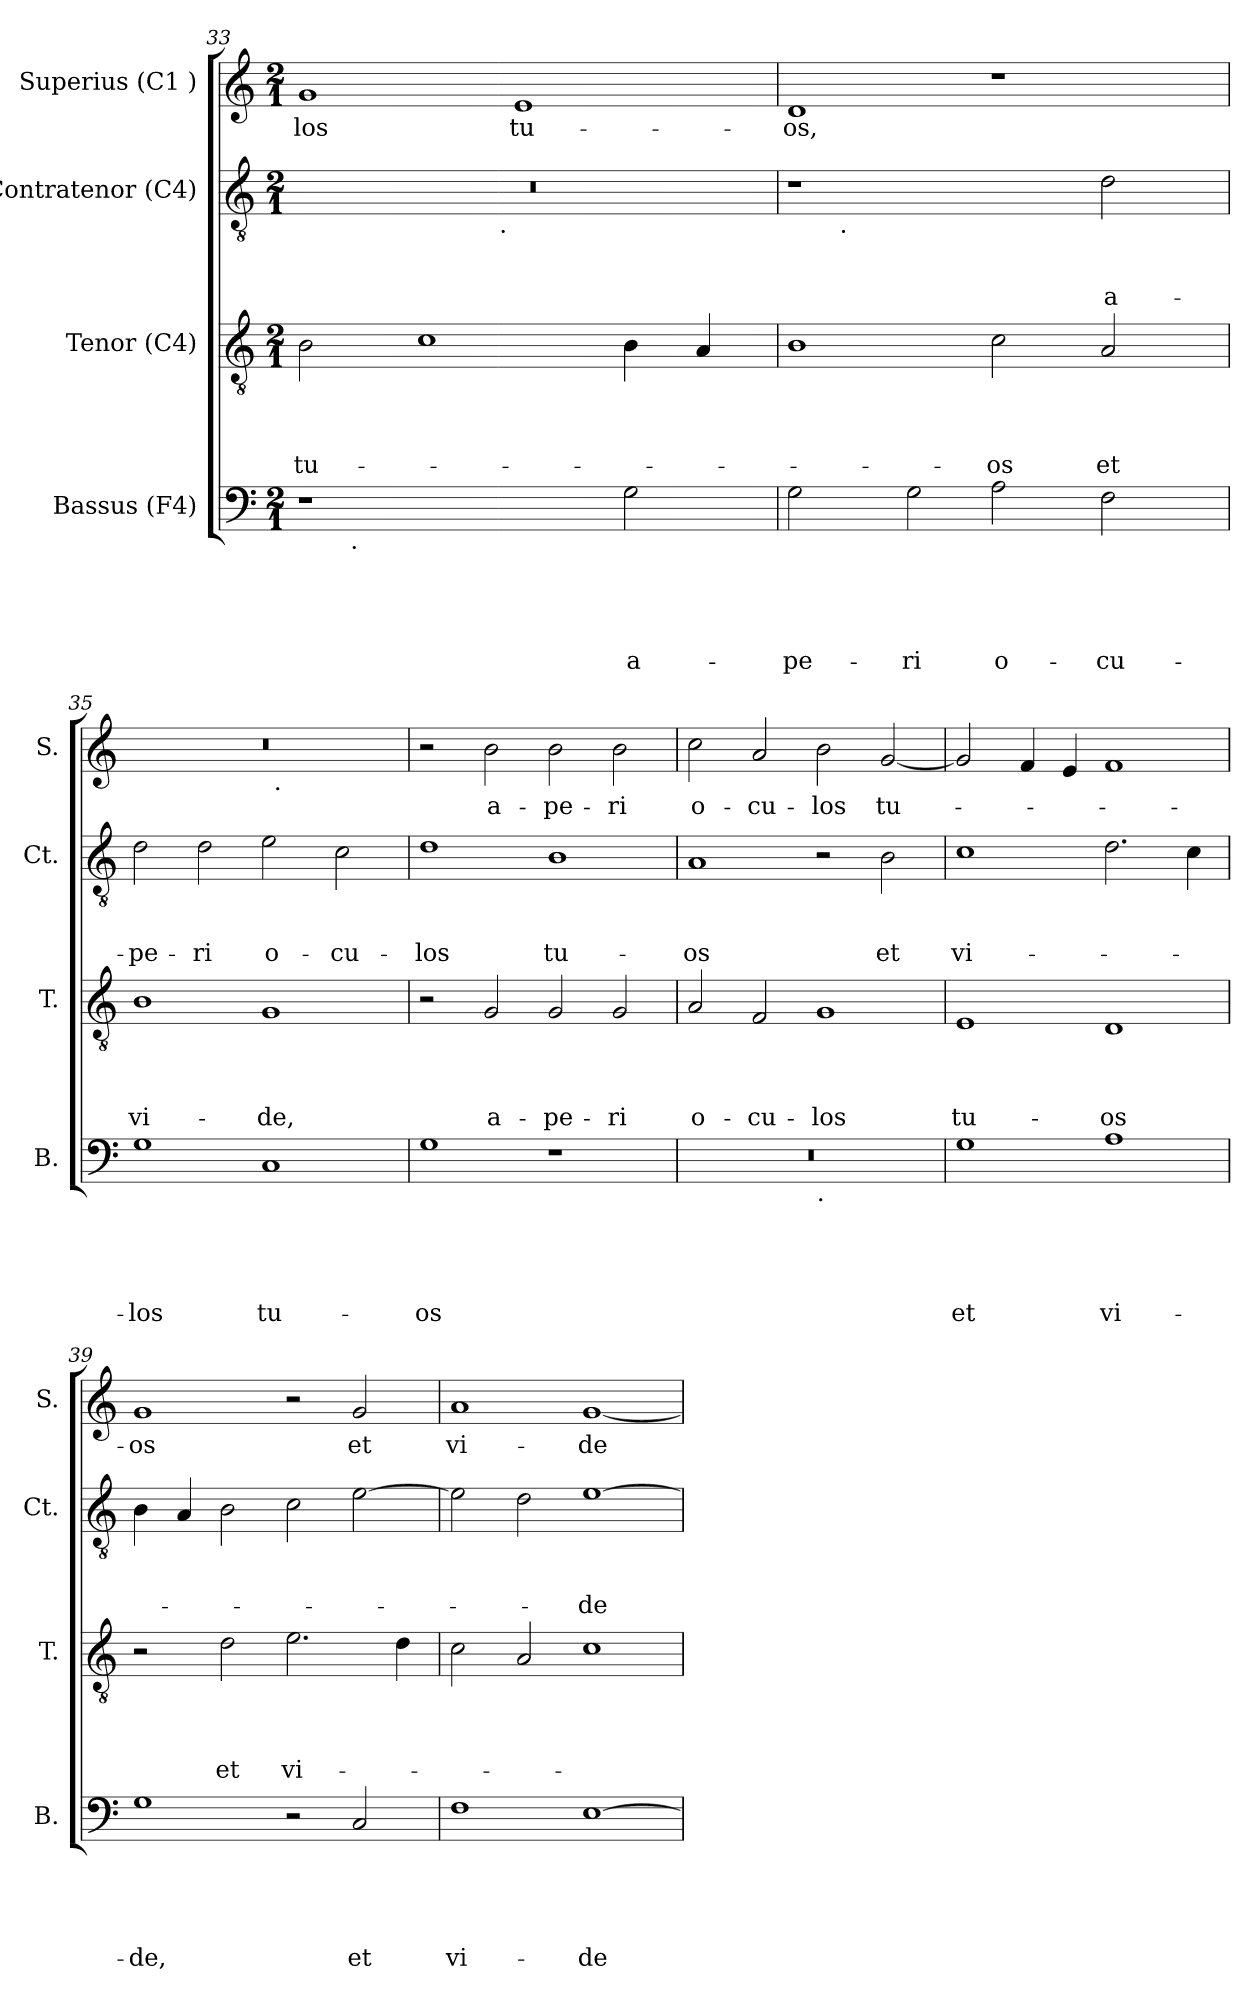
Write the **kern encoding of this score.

**kern	**text	**text	**text	**text	**text	**kern	**text	**text	**text	**text	**kern	**text	**text	**text	**kern	**text
*part4	*part4	*part4	*part4	*part4	*part4	*part3	*part3	*part3	*part3	*part3	*part2	*part2	*part2	*part2	*part1	*part1
*staff4	*staff4	*staff4	*staff4	*staff4	*staff4	*staff3	*staff3	*staff3	*staff3	*staff3	*staff2	*staff2	*staff2	*staff2	*staff1	*staff1
*I"Bassus (F4)	*	*	*	*	*	*I"Tenor (C4)	*	*	*	*	*I"Contratenor (C4)	*	*	*	*I"Superius (C1 )	*
*I'B.	*	*	*	*	*	*I'T.	*	*	*	*	*I'Ct.	*	*	*	*I'S.	*
*clefF4	*	*	*	*	*	*clefGv2	*	*	*	*	*clefGv2	*	*	*	*clefG2	*
*k[]	*	*	*	*	*	*k[]	*	*	*	*	*k[]	*	*	*	*k[]	*
*C:	*	*	*	*	*	*C:	*	*	*	*	*C:	*	*	*	*C:	*
*M2/1	*	*	*	*	*	*M2/1	*	*	*	*	*M2/1	*	*	*	*M2/1	*
=33	=33	=33	=33	=33	=33	=33	=33	=33	=33	=33	=33	=33	=33	=33	=33	=33
!	!	!	!	!	!	!	!	!	!	!LO:LY:b	!	!	!	!	!	!LO:LY:b
*^	*	*	*	*	*	*	*	*	*	*	*^	*	*	*	*	*
1r	8ryy	.	.	.	.	.	2B\	.	.	.	tu-	0r	2ryy	.	.	.	1g	-los
.	32ryy	.	.	.	.	.	.	.	.	.	.	.	.	.	.	.	.	.
!	!LO:TX:b:t=.	!	!	!	!	!	!	!	!	!	!	!	!	!	!	!	!	!
.	1ryy	.	.	.	.	.	.	.	.	.	.	.	.	.	.	.	.	.
.	.	.	.	.	.	.	1c	.	.	.	.	.	4...ryy	.	.	.	.	.
!	!	!	!	!	!	!	!	!	!	!	!	!	!LO:TX:b:t=.	!	!	!	!	!
.	.	.	.	.	.	.	.	.	.	.	.	.	1ryy	.	.	.	.	.
!	!	!	!	!	!	!	!	!	!	!	!	!	!	!	!	!	!	!LO:LY:b
2ryy	.	.	.	.	.	.	.	.	.	.	.	.	.	.	.	.	1e	tu-
.	2ryy	.	.	.	.	.	.	.	.	.	.	.	.	.	.	.	.	.
!	!	!	!	!	!	!LO:LY:b	!	!	!	!	!	!	!	!	!	!	!	!
2G\	.	.	.	.	.	a-	4B\	.	.	.	.	.	.	.	.	.	.	.
.	4ryy	.	.	.	.	.	.	.	.	.	.	.	.	.	.	.	.	.
.	.	.	.	.	.	.	4A/	.	.	.	.	.	.	.	.	.	.	.
.	16.ryy	.	.	.	.	.	.	.	.	.	.	.	.	.	.	.	.	.
.	.	.	.	.	.	.	.	.	.	.	.	.	32ryy	.	.	.	.	.
=34	=34	=34	=34	=34	=34	=34	=34	=34	=34	=34	=34	=34	=34	=34	=34	=34	=34	=34
!	!	!	!	!	!	!LO:LY:b	!	!	!	!	!	!	!	!	!	!	!	!LO:LY:b
*v	*v	*	*	*	*	*	*	*	*	*	*	*	*	*	*	*	*	*
2G\	.	.	.	.	-pe-	1B	.	.	.	.	1r	8ryy	.	.	.	1d	-os,
.	.	.	.	.	.	.	.	.	.	.	.	32ryy	.	.	.	.	.
!	!	!	!	!	!	!	!	!	!	!	!	!LO:TX:b:t=.	!	!	!	!	!
.	.	.	.	.	.	.	.	.	.	.	.	1ryy	.	.	.	.	.
!	!	!	!	!	!LO:LY:b	!	!	!	!	!	!	!	!	!	!	!	!
2G\	.	.	.	.	-ri	.	.	.	.	.	.	.	.	.	.	.	.
!	!	!	!	!	!LO:LY:b	!	!	!	!	!LO:LY:b	!	!	!	!	!	!	!
2A\	.	.	.	.	o-	2c\	.	.	.	-os	2ryy	.	.	.	.	1r	.
.	.	.	.	.	.	.	.	.	.	.	.	2ryy	.	.	.	.	.
!	!	!	!	!	!LO:LY:b	!	!	!	!	!LO:LY:b	!	!	!	!	!LO:LY:b	!	!
2F\	.	.	.	.	-cu-	2A/	.	.	.	et	2d\	.	.	.	a-	.	.
.	.	.	.	.	.	.	.	.	.	.	.	4ryy	.	.	.	.	.
.	.	.	.	.	.	.	.	.	.	.	.	16.ryy	.	.	.	.	.
!!LO:LB:g=z
=35	=35	=35	=35	=35	=35	=35	=35	=35	=35	=35	=35	=35	=35	=35	=35	=35	=35
!	!	!	!	!	!LO:LY:b	!	!	!	!	!LO:LY:b	!	!	!	!	!LO:LY:b	!	!
*	*	*	*	*	*	*	*	*	*	*	*v	*v	*	*	*	*^	*
1G	.	.	.	.	-los	1B	.	.	.	vi-	2d\	.	.	-pe-	0r	1ryy	.
!	!	!	!	!	!	!	!	!	!	!	!	!	!	!LO:LY:b	!	!	!
.	.	.	.	.	.	.	.	.	.	.	2d\	.	.	-ri	.	.	.
!	!	!	!	!	!LO:LY:b	!	!	!	!	!LO:LY:b	!	!	!	!LO:LY:b	!	!	!
1C	.	.	.	.	tu-	1G	.	.	.	-de,	2e\	.	.	o-	.	32ryy	.
!	!	!	!	!	!	!	!	!	!	!	!	!	!	!	!	!LO:TX:b:t=.	!
.	.	.	.	.	.	.	.	.	.	.	.	.	.	.	.	2ryy	.
!	!	!	!	!	!	!	!	!	!	!	!	!	!	!LO:LY:b	!	!	!
.	.	.	.	.	.	.	.	.	.	.	2c\	.	.	-cu-	.	.	.
.	.	.	.	.	.	.	.	.	.	.	.	.	.	.	.	4...ryy	.
=36	=36	=36	=36	=36	=36	=36	=36	=36	=36	=36	=36	=36	=36	=36	=36	=36	=36
!	!	!	!	!	!LO:LY:b	!	!	!	!	!	!	!	!	!LO:LY:b	!	!	!
*	*	*	*	*	*	*	*	*	*	*	*	*	*	*	*v	*v	*
1G	.	.	.	.	-os	2r	.	.	.	.	1d	.	.	-los	2r	.
!	!	!	!	!	!	!	!	!	!	!LO:LY:b	!	!	!	!	!	!LO:LY:b
.	.	.	.	.	.	2G/	.	.	.	a-	.	.	.	.	2b\	a-
!	!	!	!	!	!	!	!	!	!	!LO:LY:b	!	!	!	!LO:LY:b	!	!LO:LY:b
1r	.	.	.	.	.	2G/	.	.	.	-pe-	1B	.	.	tu-	2b\	-pe-
!	!	!	!	!	!	!	!	!	!	!LO:LY:b	!	!	!	!	!	!LO:LY:b
.	.	.	.	.	.	2G/	.	.	.	-ri	.	.	.	.	2b\	-ri
=37	=37	=37	=37	=37	=37	=37	=37	=37	=37	=37	=37	=37	=37	=37	=37	=37
!	!	!	!	!	!	!	!	!	!	!LO:LY:b	!	!	!	!LO:LY:b	!	!LO:LY:b
*^	*	*	*	*	*	*	*	*	*	*	*	*	*	*	*	*
0r	1ryy	.	.	.	.	.	2A/	.	.	.	o-	1A	.	.	-os	2cc\	o-
!	!	!	!	!	!	!	!	!	!	!	!LO:LY:b	!	!	!	!	!	!LO:LY:b
.	.	.	.	.	.	.	2F/	.	.	.	-cu-	.	.	.	.	2a/	-cu-
!	!LO:TX:b:t=.	!	!	!	!	!	!	!	!	!	!	!	!	!	!	!	!
!	!	!	!	!	!	!	!	!	!	!	!LO:LY:b	!	!	!	!	!	!LO:LY:b
.	1ryy	.	.	.	.	.	1G	.	.	.	-los	2r	.	.	.	2b\	-los
!	!	!	!	!	!	!	!	!	!	!	!	!	!	!	!LO:LY:b	!	!LO:LY:b
.	.	.	.	.	.	.	.	.	.	.	.	2B\	.	.	et	[<2g/	tu-
=38	=38	=38	=38	=38	=38	=38	=38	=38	=38	=38	=38	=38	=38	=38	=38	=38	=38
!	!	!	!	!	!	!LO:LY:b	!	!	!	!	!LO:LY:b	!	!	!	!LO:LY:b	!	!
*v	*v	*	*	*	*	*	*	*	*	*	*	*	*	*	*	*	*
1G	.	.	.	.	et	1E	.	.	.	tu-	1c	.	.	vi-	2g/]	.
.	.	.	.	.	.	.	.	.	.	.	.	.	.	.	4f/	.
.	.	.	.	.	.	.	.	.	.	.	.	.	.	.	4e/	.
!	!	!	!	!	!LO:LY:b	!	!	!	!	!LO:LY:b	!	!	!	!	!	!
1A	.	.	.	.	vi-	1D	.	.	.	-os	2.d\	.	.	.	1f	.
.	.	.	.	.	.	.	.	.	.	.	4c\	.	.	.	.	.
!!LO:PB:g=z
=39	=39	=39	=39	=39	=39	=39	=39	=39	=39	=39	=39	=39	=39	=39	=39	=39
!	!	!	!	!	!LO:LY:b	!	!	!	!	!	!	!	!	!	!	!LO:LY:b:rj
1G	.	.	.	.	-de,	2r	.	.	.	.	4B\	.	.	.	1g	-os
.	.	.	.	.	.	.	.	.	.	.	4A/	.	.	.	.	.
!	!	!	!	!	!	!	!	!	!	!LO:LY:b	!	!	!	!	!	!
.	.	.	.	.	.	2d\	.	.	.	et	2B\	.	.	.	.	.
!	!	!	!	!	!	!	!	!	!	!LO:LY:b	!	!	!	!	!	!
2r	.	.	.	.	.	2.e\	.	.	.	vi-	2c\	.	.	.	2r	.
!	!	!	!	!	!LO:LY:b	!	!	!	!	!	!	!	!	!	!	!LO:LY:b
2C/	.	.	.	.	et	.	.	.	.	.	[>2e\	.	.	.	2g/	et
.	.	.	.	.	.	4d\	.	.	.	.	.	.	.	.	.	.
=40	=40	=40	=40	=40	=40	=40	=40	=40	=40	=40	=40	=40	=40	=40	=40	=40
!	!	!	!	!	!LO:LY:b	!	!	!	!	!	!	!	!	!	!	!LO:LY:b
1F	.	.	.	.	vi-	2c\	.	.	.	.	2e\]	.	.	.	1a	vi-
.	.	.	.	.	.	2A/	.	.	.	.	2d\	.	.	.	.	.
!	!	!	!	!	!LO:LY:b	!	!	!	!	!	!	!	!	!LO:LY:b	!	!LO:LY:b
[>1E	.	.	.	.	-de	1c	.	.	.	.	[>1e	.	.	-de	[<1g	-de
=	=	=	=	=	=	=	=	=	=	=	=	=	=	=	=	=
*-	*-	*-	*-	*-	*-	*-	*-	*-	*-	*-	*-	*-	*-	*-	*-	*-
